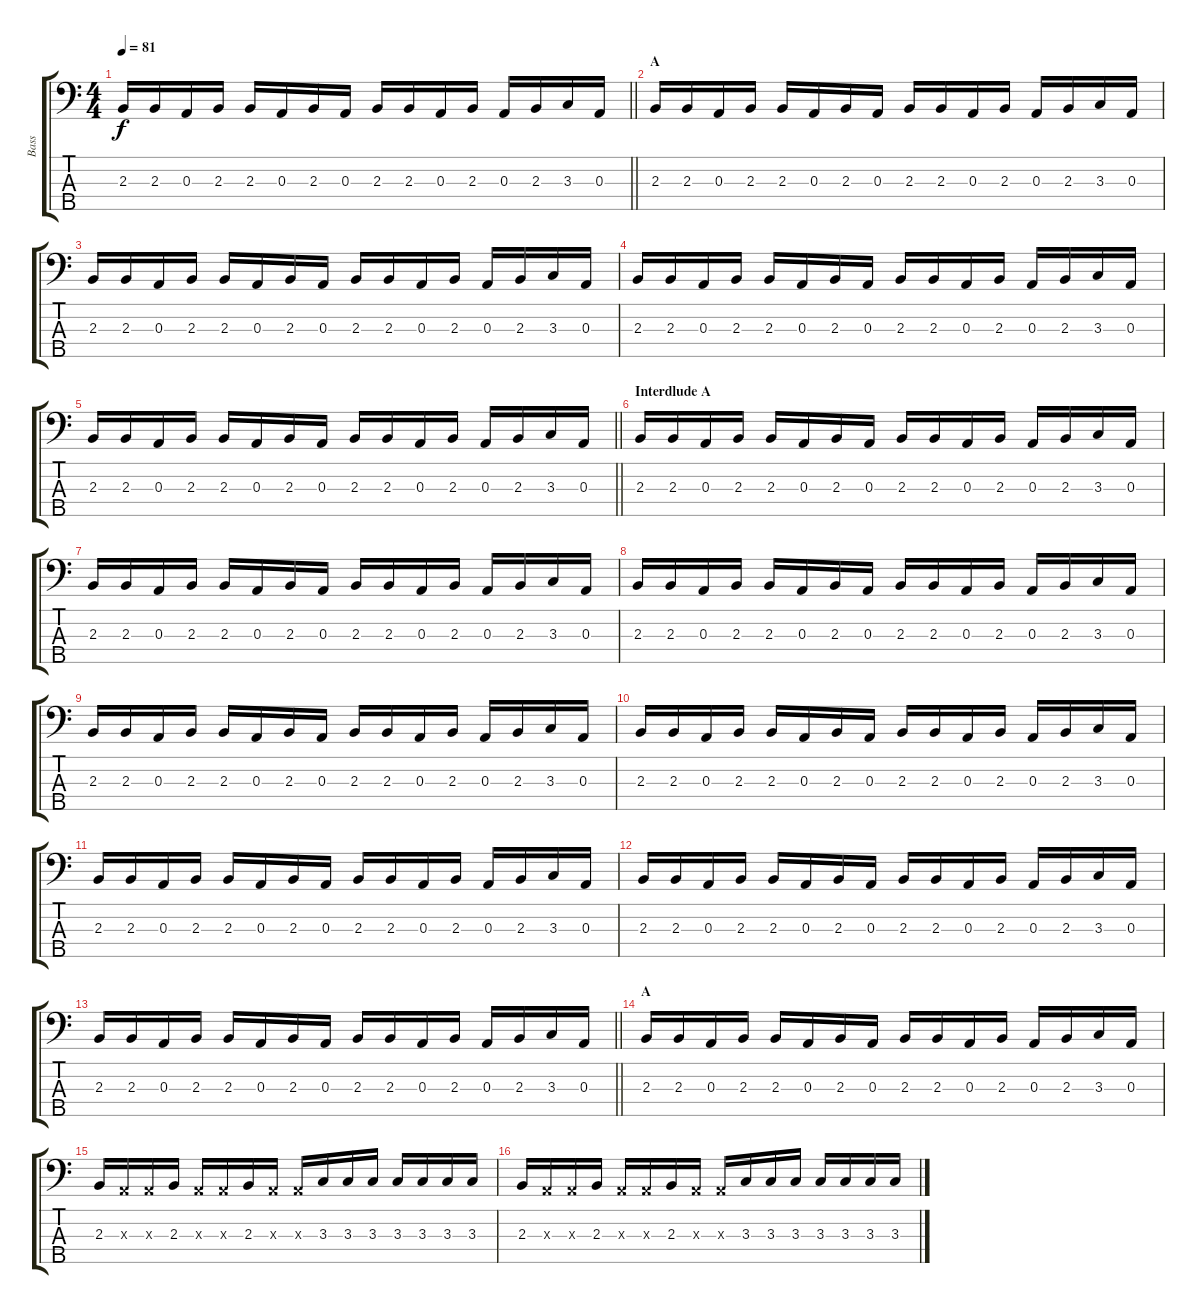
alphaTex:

\track ("Bass" "Bass") {instrument electricbassfinger}
\staff {score tabs}
\tuning (G2 D2 A1 E1 B0) {hide}
\ts (4 4)
\tempo 81
\clef f4
\barLineRight lightlight
\ks c
2.3.16{dy f} 2.3.16 0.3.16 2.3.16 2.3.16 0.3.16 2.3.16 0.3.16 2.3.16 2.3.16 0.3.16 2.3.16 0.3.16 2.3.16 3.3.16 0.3.16 |
\section ("" "A")
2.3.16 2.3.16 0.3.16 2.3.16 2.3.16 0.3.16 2.3.16 0.3.16 2.3.16 2.3.16 0.3.16 2.3.16 0.3.16 2.3.16 3.3.16 0.3.16 |
2.3.16 2.3.16 0.3.16 2.3.16 2.3.16 0.3.16 2.3.16 0.3.16 2.3.16 2.3.16 0.3.16 2.3.16 0.3.16 2.3.16 3.3.16 0.3.16 |
2.3.16 2.3.16 0.3.16 2.3.16 2.3.16 0.3.16 2.3.16 0.3.16 2.3.16 2.3.16 0.3.16 2.3.16 0.3.16 2.3.16 3.3.16 0.3.16 |
\barLineRight lightlight
2.3.16 2.3.16 0.3.16 2.3.16 2.3.16 0.3.16 2.3.16 0.3.16 2.3.16 2.3.16 0.3.16 2.3.16 0.3.16 2.3.16 3.3.16 0.3.16 |
\section ("" "Interdlude A")
2.3.16 2.3.16 0.3.16 2.3.16 2.3.16 0.3.16 2.3.16 0.3.16 2.3.16 2.3.16 0.3.16 2.3.16 0.3.16 2.3.16 3.3.16 0.3.16 |
2.3.16 2.3.16 0.3.16 2.3.16 2.3.16 0.3.16 2.3.16 0.3.16 2.3.16 2.3.16 0.3.16 2.3.16 0.3.16 2.3.16 3.3.16 0.3.16 |
2.3.16 2.3.16 0.3.16 2.3.16 2.3.16 0.3.16 2.3.16 0.3.16 2.3.16 2.3.16 0.3.16 2.3.16 0.3.16 2.3.16 3.3.16 0.3.16 |
2.3.16 2.3.16 0.3.16 2.3.16 2.3.16 0.3.16 2.3.16 0.3.16 2.3.16 2.3.16 0.3.16 2.3.16 0.3.16 2.3.16 3.3.16 0.3.16 |
2.3.16 2.3.16 0.3.16 2.3.16 2.3.16 0.3.16 2.3.16 0.3.16 2.3.16 2.3.16 0.3.16 2.3.16 0.3.16 2.3.16 3.3.16 0.3.16 |
2.3.16 2.3.16 0.3.16 2.3.16 2.3.16 0.3.16 2.3.16 0.3.16 2.3.16 2.3.16 0.3.16 2.3.16 0.3.16 2.3.16 3.3.16 0.3.16 |
2.3.16 2.3.16 0.3.16 2.3.16 2.3.16 0.3.16 2.3.16 0.3.16 2.3.16 2.3.16 0.3.16 2.3.16 0.3.16 2.3.16 3.3.16 0.3.16 |
\barLineRight lightlight
2.3.16 2.3.16 0.3.16 2.3.16 2.3.16 0.3.16 2.3.16 0.3.16 2.3.16 2.3.16 0.3.16 2.3.16 0.3.16 2.3.16 3.3.16 0.3.16 |
\section ("" "A")
2.3.16 2.3.16 0.3.16 2.3.16 2.3.16 0.3.16 2.3.16 0.3.16 2.3.16 2.3.16 0.3.16 2.3.16 0.3.16 2.3.16 3.3.16 0.3.16 |
2.3.16 0.3{x}.16 0.3{x}.16 2.3.16 0.3{x}.16 0.3{x}.16 2.3.16 0.3{x}.16 0.3{x}.16 3.3.16 3.3.16 3.3.16 3.3.16 3.3.16 3.3.16 3.3.16 |
2.3.16 0.3{x}.16 0.3{x}.16 2.3.16 0.3{x}.16 0.3{x}.16 2.3.16 0.3{x}.16 0.3{x}.16 3.3.16 3.3.16 3.3.16 3.3.16 3.3.16 3.3.16 3.3.16
